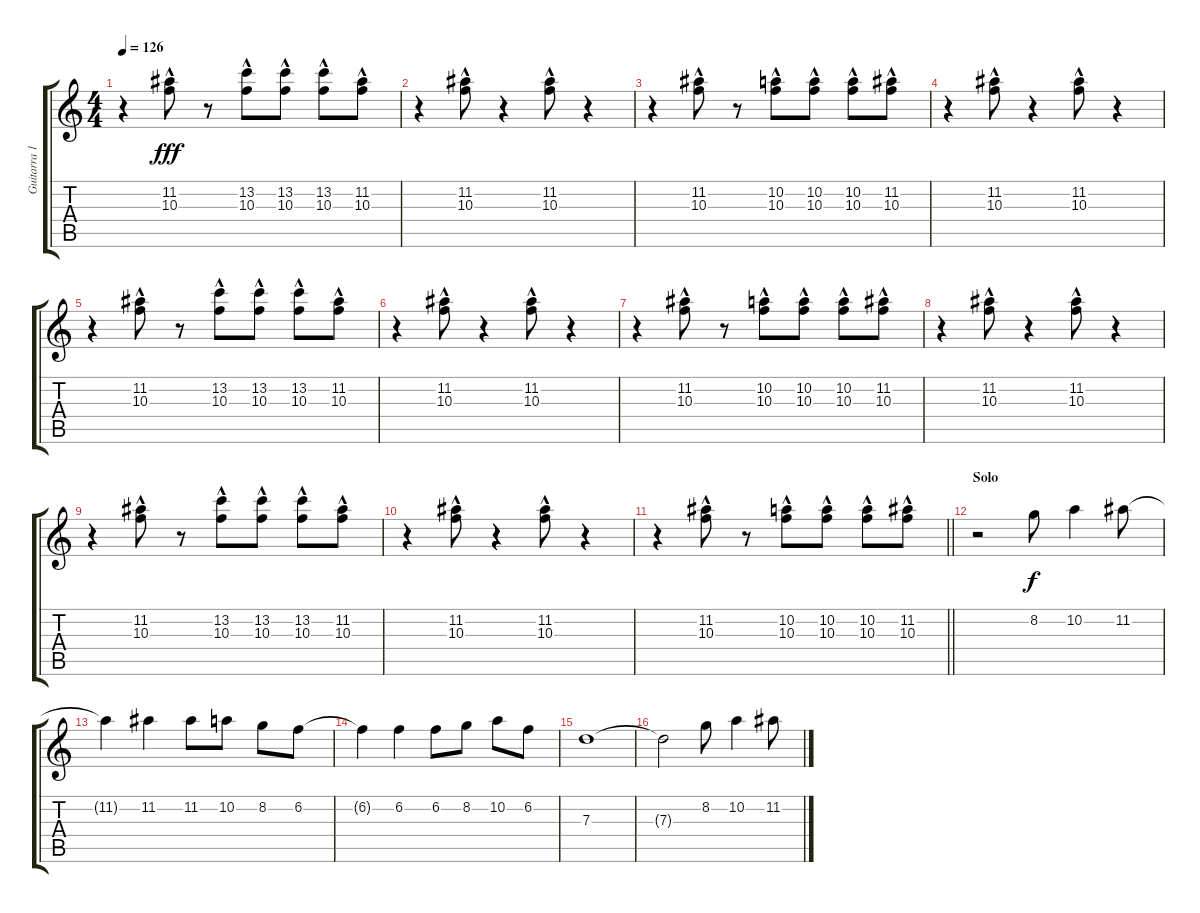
\track ("Guitarra 1 RSE" "Guitarra 1") {instrument electricguitarjazz}
\staff {score tabs}
\tuning (E4 B3 G3 D3 A2 E2) {hide}
\ts (4 4)
\tempo 126
\clef g2
\ks c
r.4{dy fff} (11.2{hac} 10.3{hac}).8 r.8 (13.2{hac} 10.3{hac}).8 (13.2{hac} 10.3{hac}).8 (13.2{hac} 10.3{hac}).8 (11.2{hac} 10.3{hac}).8 |
r.4 (11.2{hac} 10.3{hac}).8 r.4 (11.2{hac} 10.3{hac}).8 r.4 |
r.4 (11.2{hac} 10.3{hac}).8 r.8 (10.2{hac} 10.3{hac}).8 (10.2{hac} 10.3{hac}).8 (10.2{hac} 10.3{hac}).8 (11.2{hac} 10.3{hac}).8 |
r.4 (11.2{hac} 10.3{hac}).8 r.4 (11.2{hac} 10.3{hac}).8 r.4 |
r.4 (11.2{hac} 10.3{hac}).8 r.8 (13.2{hac} 10.3{hac}).8 (13.2{hac} 10.3{hac}).8 (13.2{hac} 10.3{hac}).8 (11.2{hac} 10.3{hac}).8 |
r.4 (11.2{hac} 10.3{hac}).8 r.4 (11.2{hac} 10.3{hac}).8 r.4 |
r.4 (11.2{hac} 10.3{hac}).8 r.8 (10.2{hac} 10.3{hac}).8 (10.2{hac} 10.3{hac}).8 (10.2{hac} 10.3{hac}).8 (11.2{hac} 10.3{hac}).8 |
r.4 (11.2{hac} 10.3{hac}).8 r.4 (11.2{hac} 10.3{hac}).8 r.4 |
r.4 (11.2{hac} 10.3{hac}).8 r.8 (13.2{hac} 10.3{hac}).8 (13.2{hac} 10.3{hac}).8 (13.2{hac} 10.3{hac}).8 (11.2{hac} 10.3{hac}).8 |
r.4 (11.2{hac} 10.3{hac}).8 r.4 (11.2{hac} 10.3{hac}).8 r.4 |
\barLineRight lightlight
r.4 (11.2{hac} 10.3{hac}).8 r.8 (10.2{hac} 10.3{hac}).8 (10.2{hac} 10.3{hac}).8 (10.2{hac} 10.3{hac}).8 (11.2{hac} 10.3{hac}).8 |
\section ("" "Solo")
r.2 8.2.8{dy f instrument overdrivenguitar} 10.2.4 11.2.8 |
11.2{t}.4 11.2.4 11.2.8 10.2.8 8.2.8 6.2.8 |
6.2{t}.4 6.2.4 6.2.8 8.2.8 10.2.8 6.2.8 |
7.3.1 |
7.3{t}.2 8.2.8 10.2.4 11.2.8
